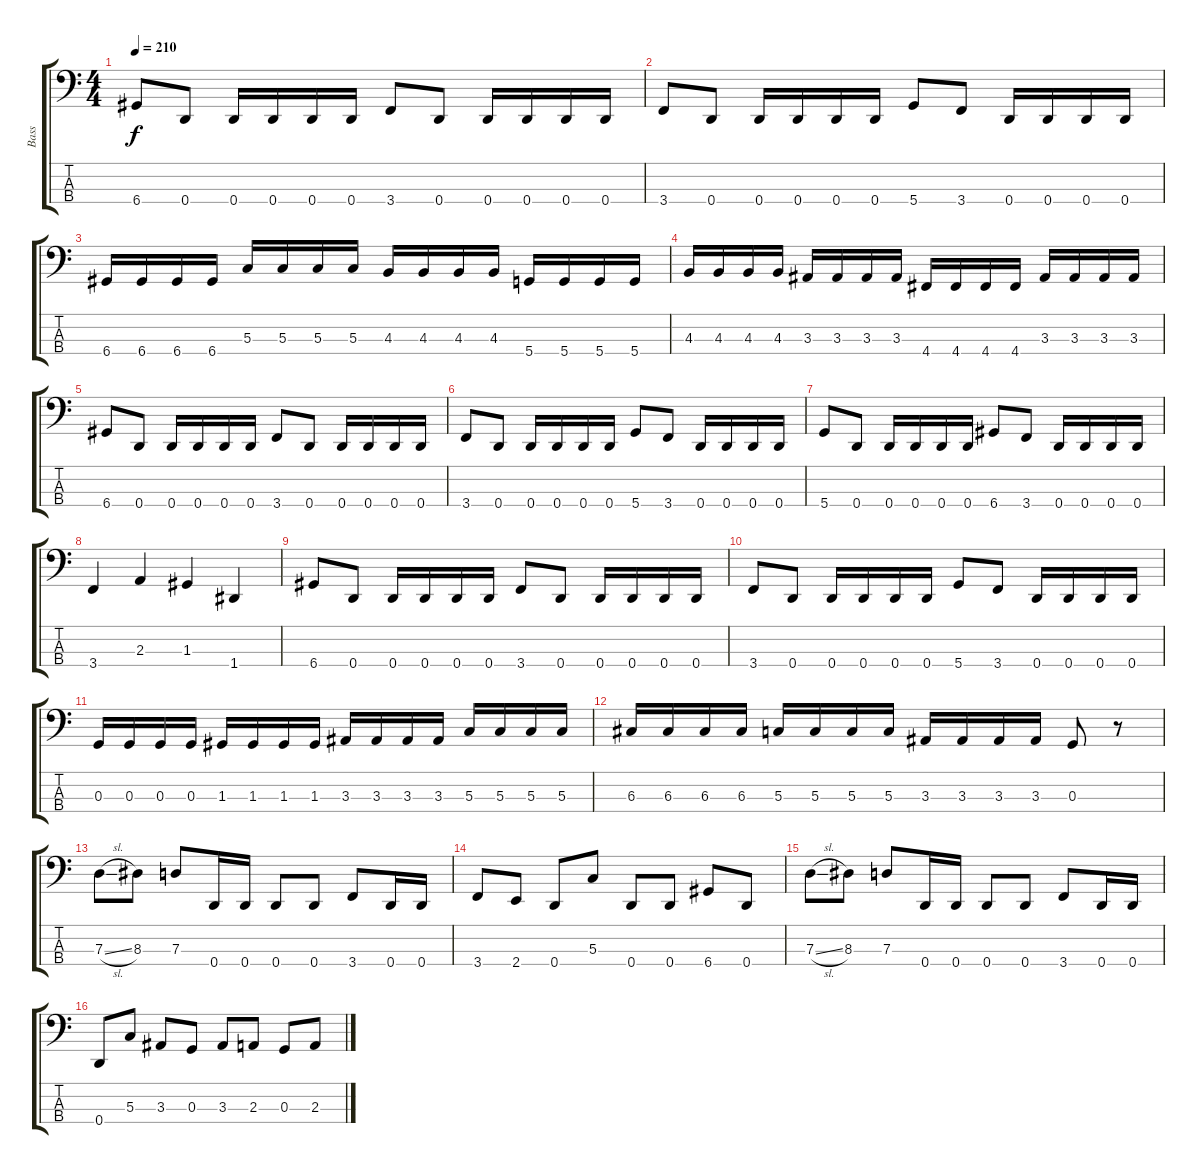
\track ("Bass" "Bass") {instrument electricbassfinger}
\staff {score tabs}
\tuning (F2 C2 G1 D1) {hide}
\ts (4 4)
\tempo 210
\clef f4
\ks c
6.4.8{dy f} 0.4.8 0.4.16 0.4.16 0.4.16 0.4.16 3.4.8 0.4.8 0.4.16 0.4.16 0.4.16 0.4.16 |
3.4.8 0.4.8 0.4.16 0.4.16 0.4.16 0.4.16 5.4.8 3.4.8 0.4.16 0.4.16 0.4.16 0.4.16 |
6.4.16 6.4.16 6.4.16 6.4.16 5.3.16 5.3.16 5.3.16 5.3.16 4.3.16 4.3.16 4.3.16 4.3.16 5.4.16 5.4.16 5.4.16 5.4.16 |
4.3.16 4.3.16 4.3.16 4.3.16 3.3.16 3.3.16 3.3.16 3.3.16 4.4.16 4.4.16 4.4.16 4.4.16 3.3.16 3.3.16 3.3.16 3.3.16 |
6.4.8 0.4.8 0.4.16 0.4.16 0.4.16 0.4.16 3.4.8 0.4.8 0.4.16 0.4.16 0.4.16 0.4.16 |
3.4.8 0.4.8 0.4.16 0.4.16 0.4.16 0.4.16 5.4.8 3.4.8 0.4.16 0.4.16 0.4.16 0.4.16 |
5.4.8 0.4.8 0.4.16 0.4.16 0.4.16 0.4.16 6.4.8 3.4.8 0.4.16 0.4.16 0.4.16 0.4.16 |
3.4.4 2.3.4 1.3.4 1.4.4 |
6.4.8 0.4.8 0.4.16 0.4.16 0.4.16 0.4.16 3.4.8 0.4.8 0.4.16 0.4.16 0.4.16 0.4.16 |
3.4.8 0.4.8 0.4.16 0.4.16 0.4.16 0.4.16 5.4.8 3.4.8 0.4.16 0.4.16 0.4.16 0.4.16 |
0.3.16 0.3.16 0.3.16 0.3.16 1.3.16 1.3.16 1.3.16 1.3.16 3.3.16 3.3.16 3.3.16 3.3.16 5.3.16 5.3.16 5.3.16 5.3.16 |
6.3.16 6.3.16 6.3.16 6.3.16 5.3.16 5.3.16 5.3.16 5.3.16 3.3.16 3.3.16 3.3.16 3.3.16 0.3.8 r.8 |
7.3{sl}.8 8.3.8 7.3.8 0.4.16 0.4.16 0.4.8 0.4.8 3.4.8 0.4.16 0.4.16 |
3.4.8 2.4.8 0.4.8 5.3.8 0.4.8 0.4.8 6.4.8 0.4.8 |
7.3{sl}.8 8.3.8 7.3.8 0.4.16 0.4.16 0.4.8 0.4.8 3.4.8 0.4.16 0.4.16 |
0.4.8 5.3.8 3.3.8 0.3.8 3.3.8 2.3.8 0.3.8 2.3.8
